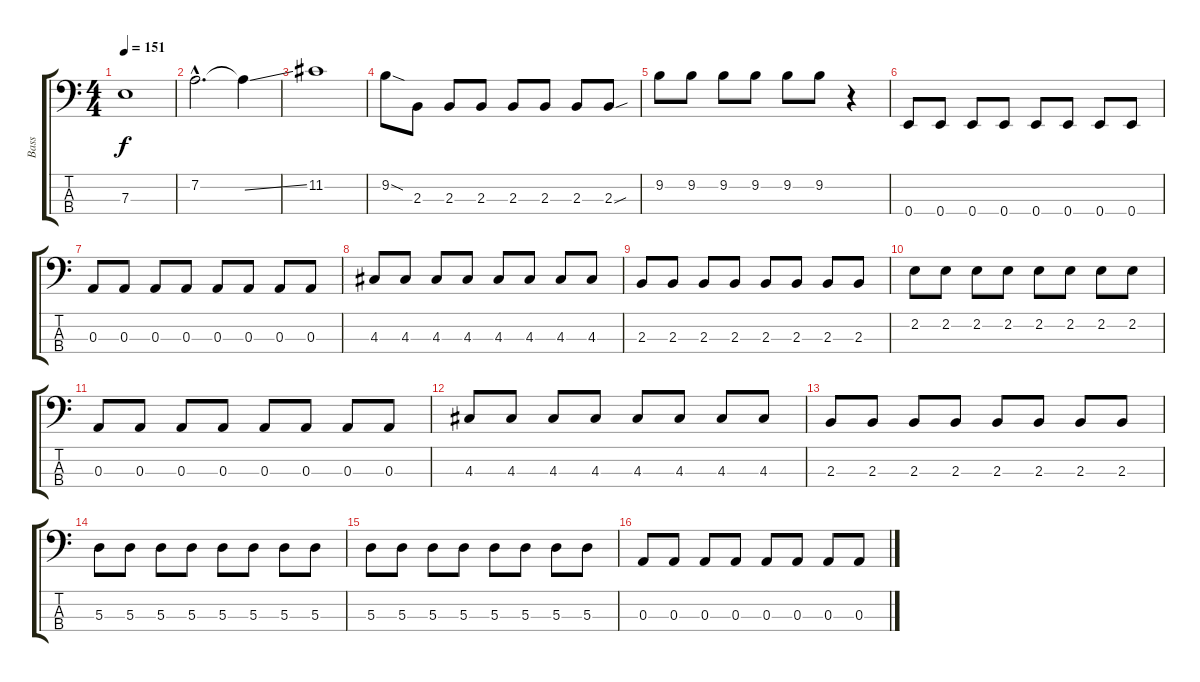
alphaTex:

\track ("Bass" "Bass") {instrument electricbasspick}
\staff {score tabs}
\tuning (G2 D2 A1 E1) {hide}
\ts (4 4)
\tempo 151
\clef f4
\ks c
7.3.1{dy f} |
7.2{hac}.2{d} 7.2{ss t}.4 |
11.2.1 |
9.2{sod}.8 2.3.8 2.3.8 2.3.8 2.3.8 2.3.8 2.3.8 2.3{sou}.8 |
9.2.8 9.2.8 9.2.8 9.2.8 9.2.8 9.2.8 r.4 |
0.4.8 0.4.8 0.4.8 0.4.8 0.4.8 0.4.8 0.4.8 0.4.8 |
0.3.8 0.3.8 0.3.8 0.3.8 0.3.8 0.3.8 0.3.8 0.3.8 |
4.3.8 4.3.8 4.3.8 4.3.8 4.3.8 4.3.8 4.3.8 4.3.8 |
2.3.8 2.3.8 2.3.8 2.3.8 2.3.8 2.3.8 2.3.8 2.3.8 |
2.2.8 2.2.8 2.2.8 2.2.8 2.2.8 2.2.8 2.2.8 2.2.8 |
0.3.8 0.3.8 0.3.8 0.3.8 0.3.8 0.3.8 0.3.8 0.3.8 |
4.3.8 4.3.8 4.3.8 4.3.8 4.3.8 4.3.8 4.3.8 4.3.8 |
2.3.8 2.3.8 2.3.8 2.3.8 2.3.8 2.3.8 2.3.8 2.3.8 |
5.3.8 5.3.8 5.3.8 5.3.8 5.3.8 5.3.8 5.3.8 5.3.8 |
5.3.8 5.3.8 5.3.8 5.3.8 5.3.8 5.3.8 5.3.8 5.3.8 |
0.3.8 0.3.8 0.3.8 0.3.8 0.3.8 0.3.8 0.3.8 0.3.8
